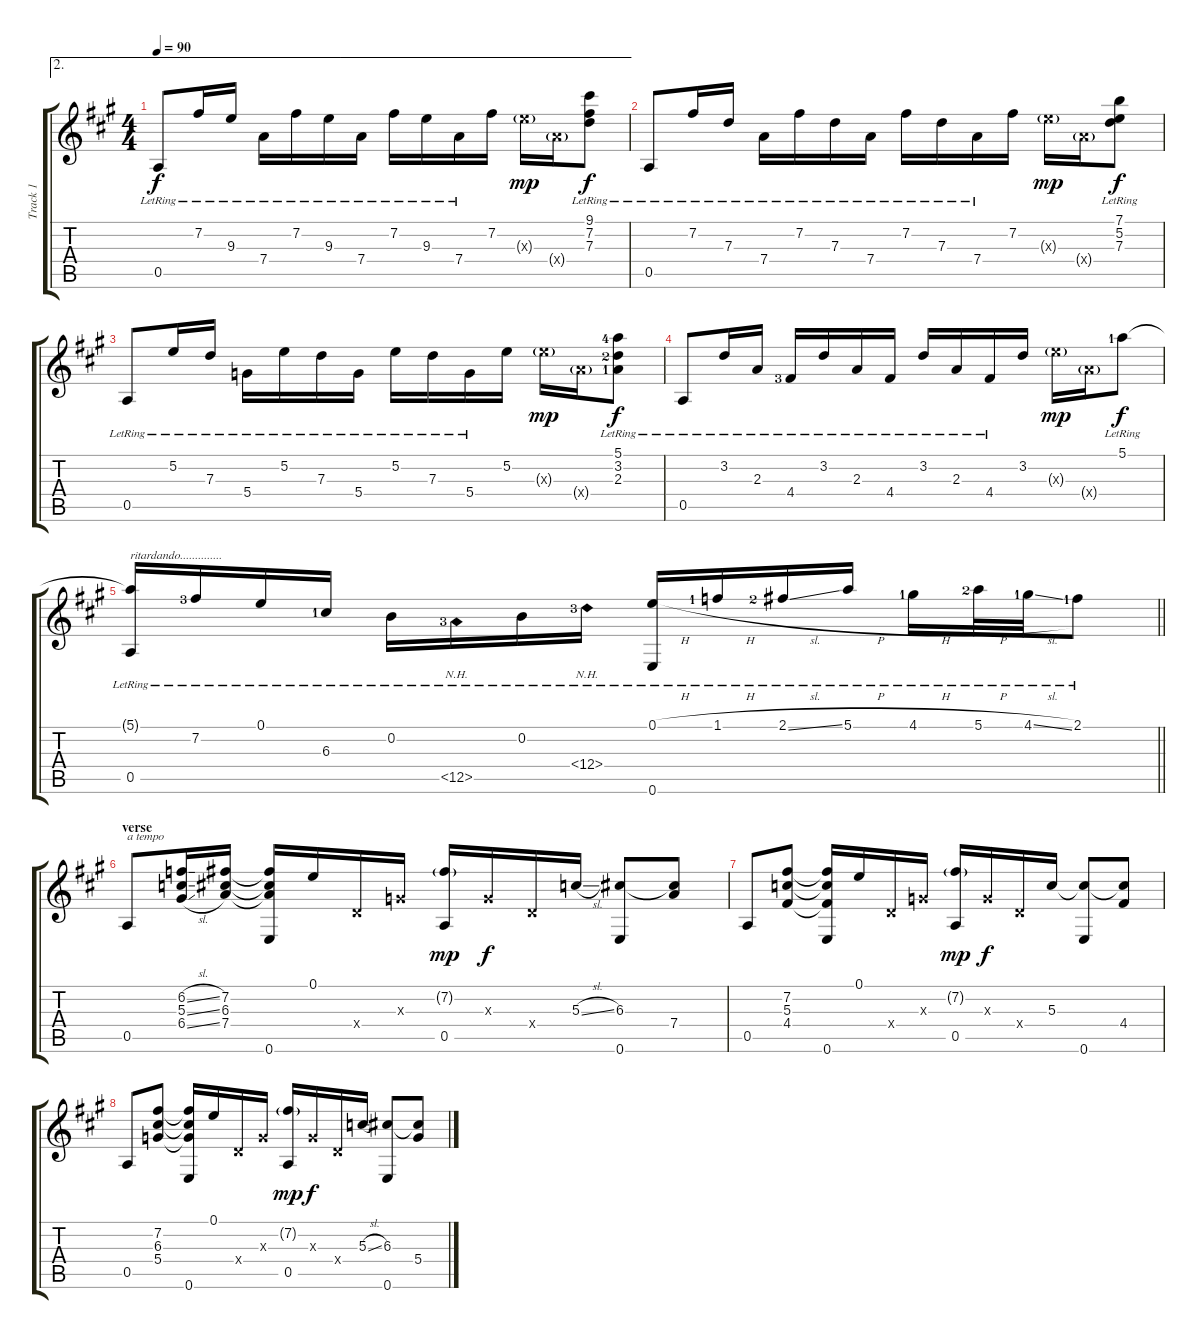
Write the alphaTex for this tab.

\track ("Track 1" "Track 1") {instrument acousticguitarsteel}
\staff {score tabs}
\tuning (E4 B3 G3 D3 A2 E2) {hide}
\ae 2
\ts (4 4)
\tempo 90
\clef g2
\ks a
0.5{lr}.8{dy f} 7.2{lr}.16 9.3{lr}.16 7.4{lr}.16 7.2{lr}.16 9.3{lr}.16 7.4{lr}.16 7.2{lr}.16 9.3{lr}.16 7.4{lr}.16 7.2.16 9.3{g x}.16{dy mp} 7.4{g x}.16 (9.1{lr} 7.2{lr} 7.3{lr}).8{dy f} |
0.5{lr}.8 7.2{lr}.16 7.3{lr}.16 7.4{lr}.16 7.2{lr}.16 7.3{lr}.16 7.4{lr}.16 7.2{lr}.16 7.3{lr}.16 7.4{lr}.16 7.2.16 9.3{g x}.16{dy mp} 7.4{g x}.16 (7.1{lr} 5.2{lr} 7.3{lr}).8{dy f} |
0.5{lr}.8 5.2{lr}.16 7.3{lr}.16 5.4{lr}.16 5.2{lr}.16 7.3{lr}.16 5.4{lr}.16 5.2{lr}.16 7.3{lr}.16 5.4{lr}.16 5.2.16 9.3{g x}.16{dy mp} 7.4{g x}.16 (5.1{lr lf 5} 3.2{lr lf 3} 2.3{lr lf 2}).8{dy f} |
0.5{lr}.8 3.2{lr}.16 2.3{lr}.16 4.4{lr lf 4}.16 3.2{lr}.16 2.3{lr}.16 4.4{lr}.16 3.2{lr}.16 2.3{lr}.16 4.4{lr}.16 3.2.16 9.3{g x}.16{dy mp} 7.4{g x}.16 5.1{lr lf 2}.8{dy f} |
\barLineRight lightlight
(5.1{t} 0.5{lr}).16{txt "ritardando.............."} 7.2{lr lf 4}.16 0.1{lr}.16 6.3{lr lf 2}.16 0.2{lr}.16 12.5{nh lr lf 4}.16 0.2{lr}.16 12.4{nh lr lf 4}.16 (0.1{h lr} 0.6{lr}).16 1.1{h lr lf 2}.16 2.1{sl lr lf 3}.16 5.1{h lr}.16 4.1{h lr lf 2}.16 5.1{h lr lf 3}.32 4.1{sl lr lf 2}.32 2.1{lr lf 2}.8 |
\section ("" "verse")
0.5.8{txt "a tempo"} (6.2{sl} 5.3{sl} 6.4{sl}).16 (7.2 6.3 7.4).16 (7.2{t} 6.3{t} 7.4{t} 0.6).16 0.1.16 0.4{x}.16 0.3{x}.16 (7.2{g} 0.5).16{dy mp} 0.3{x}.16{dy f} 0.4{x}.16 5.3{sl}.16 (6.3 0.6).8 (6.3{t} 7.4).8 |
0.5.8 (7.2 5.3 4.4).8 (7.2{t} 5.3{t} 4.4{t} 0.6).16 0.1.16 0.4{x}.16 0.3{x}.16 (7.2{g} 0.5).16{dy mp} 0.3{x}.16{dy f} 0.4{x}.16 5.3.16 (5.3{t} 0.6).8 (5.3{t} 4.4).8 |
0.5.8 (7.2 6.3 5.4).8 (7.2{t} 6.3{t} 5.4{t} 0.6).16 0.1.16 0.4{x}.16 0.3{x}.16 (7.2{g} 0.5).16{dy mp} 0.3{x}.16{dy f} 0.4{x}.16 5.3{sl}.16 (6.3 0.6).8 (6.3{t} 5.4).8
